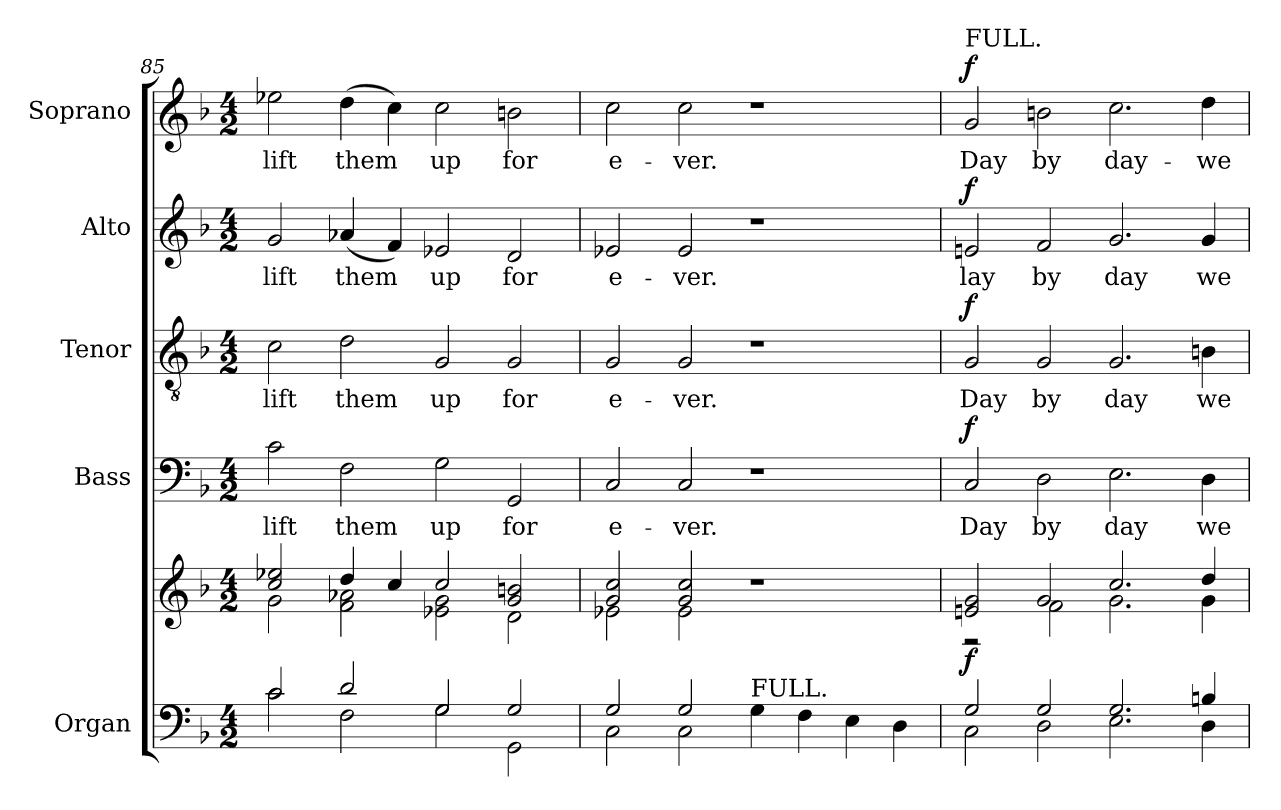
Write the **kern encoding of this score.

**kern	**kern	**dynam	**kern	**text	**dynam	**kern	**text	**dynam	**kern	**text	**dynam	**kern	**text	**dynam
*part5	*part5	*part5	*part4	*part4	*part4	*part3	*part3	*part3	*part2	*part2	*part2	*part1	*part1	*part1
*staff6	*staff5	*staff5/6	*staff4	*staff4	*staff4	*staff3	*staff3	*staff3	*staff2	*staff2	*staff2	*staff1	*staff1	*staff1
*I"Organ	*	*	*I"Bass	*	*	*I"Tenor	*	*	*I"Alto	*	*	*I"Soprano	*	*
*I'Org.	*	*	*I'B.	*	*	*I'T.	*	*	*I'A.	*	*	*I'S.	*	*
*clefF4	*clefG2	*	*clefF4	*	*	*clefGv2	*	*	*clefG2	*	*	*clefG2	*	*
*	*	*	*	*	*	*ITrd7c12	*	*	*	*	*	*	*	*
*k[b-]	*k[b-]	*	*k[b-]	*	*	*k[b-]	*	*	*k[b-]	*	*	*k[b-]	*	*
*F:	*F:	*	*F:	*	*	*F:	*	*	*F:	*	*	*F:	*	*
*M4/2	*M4/2	*	*M4/2	*	*	*M4/2	*	*	*M4/2	*	*	*M4/2	*	*
=85	=85	=85	=85	=85	=85	=85	=85	=85	=85	=85	=85	=85	=85	=85
*^	*^	*	*	*	*	*	*	*	*	*	*	*	*	*
!	!	!	!	!	!	!LO:LY:b:color=#000000	!	!	!	!	!	!	!	!	!	!
!	!	!	!	!	!	!	!	!	!LO:LY:b:color=#000000	!	!	!	!	!	!	!
!	!	!	!	!	!	!	!	!	!	!	!	!LO:LY:b:color=#000000	!	!	!	!
!	!	!	!	!	!	!	!	!	!	!	!	!	!	!	!LO:LY:b:color=#000000	!
2ci/	2ci\	2cci/ 2ee-Xi	2gi\	.	2ci\	lift	.	2Ci\	lift	.	2gi/	lift	.	2ee-Xi\	lift	.
!	!	!	!	!	!	!LO:LY:b:color=#000000	!	!	!	!	!	!	!	!	!	!
!	!	!	!	!	!	!	!	!	!LO:LY:b:color=#000000	!	!	!	!	!	!	!
!	!	!	!	!	!	!	!	!	!	!	!	!LO:LY:b:color=#000000	!	!	!	!
!	!	!	!	!	!	!	!	!	!	!	!	!	!	!	!LO:LY:b:color=#000000	!
2di/	2Fi\	4ddi/	2fi\ 2a-Xi	.	2Fi\	them	.	2Di\	them	.	(4a-Xi/	them	.	(4ddi\	them	.
.	.	4cci/	.	.	.	.	.	.	.	.	4fi/)	.	.	4cci\)	.	.
!	!	!	!	!	!	!LO:LY:b:color=#000000	!	!	!	!	!	!	!	!	!	!
!	!	!	!	!	!	!	!	!	!LO:LY:b:color=#000000	!	!	!	!	!	!	!
!	!	!	!	!	!	!	!	!	!	!	!	!LO:LY:b:color=#000000	!	!	!	!
!	!	!	!	!	!	!	!	!	!	!	!	!	!	!	!LO:LY:b:color=#000000	!
2Gi/	2Gi\	2cci/	2e-Xi\ 2gi	.	2Gi\	up	.	2GGi/	up	.	2e-Xi/	up	.	2cci\	up	.
!	!	!	!	!	!	!LO:LY:b:color=#000000	!	!	!	!	!	!	!	!	!	!
!	!	!	!	!	!	!	!	!	!LO:LY:b:color=#000000	!	!	!	!	!	!	!
!	!	!	!	!	!	!	!	!	!	!	!	!LO:LY:b:color=#000000	!	!	!	!
!	!	!	!	!	!	!	!	!	!	!	!	!	!	!	!LO:LY:b:color=#000000	!
2Gi/	2GGi\	2gi/ 2bni	2di\	.	2GGi/	for	.	2GGi/	for	.	2di/	for	.	2bni\	for	.
!!LO:LB:g=z
=86	=86	=86	=86	=86	=86	=86	=86	=86	=86	=86	=86	=86	=86	=86	=86	=86
!	!	!	!	!	!	!LO:LY:b:color=#000000	!	!	!	!	!	!	!	!	!	!
!	!	!	!	!	!	!	!	!	!LO:LY:b:color=#000000	!	!	!	!	!	!	!
!	!	!	!	!	!	!	!	!	!	!	!	!LO:LY:b:color=#000000	!	!	!	!
!	!	!	!	!	!	!	!	!	!	!	!	!	!	!	!LO:LY:b:color=#000000	!
2Gi/	2Ci\	2gi/ 2cci	2e-Xi\	.	2Ci/	e-	.	2GGi/	e-	.	2e-Xi/	e-	.	2cci\	e-	.
!	!	!	!	!	!	!LO:LY:b:color=#000000	!	!	!	!	!	!	!	!	!	!
!	!	!	!	!	!	!	!	!	!LO:LY:b:color=#000000	!	!	!	!	!	!	!
!	!	!	!	!	!	!	!	!	!	!	!	!LO:LY:b:color=#000000	!	!	!	!
!	!	!	!	!	!	!	!	!	!	!	!	!	!	!	!LO:LY:b:color=#000000	!
2Gi/	2Ci\	2gi/ 2cci	2e-i\	.	2Ci/	-ver.	.	2GGi/	-ver.	.	2e-i/	-ver.	.	2cci\	-ver.	.
!LO:TX:a:t=FULL.	!	!	!	!	!	!	!	!	!	!	!	!	!	!	!	!
1ryy	4Gi\	1r	1ryy	.	1r	.	.	1r	.	.	1r	.	.	1r	.	.
.	4Fi\	.	.	.	.	.	.	.	.	.	.	.	.	.	.	.
.	4Ei\	.	.	.	.	.	.	.	.	.	.	.	.	.	.	.
.	4Di\	.	.	.	.	.	.	.	.	.	.	.	.	.	.	.
=87	=87	=87	=87	=87	=87	=87	=87	=87	=87	=87	=87	=87	=87	=87	=87	=87
!	!	!	!	!	!	!LO:LY:b:color=#000000	!	!	!	!	!	!	!	!	!	!
!	!	!	!	!	!	!	!	!	!LO:LY:b:color=#000000	!	!	!	!	!	!	!
!	!	!	!	!	!	!	!	!	!	!	!	!LO:LY:b:color=#000000	!	!	!	!
!	!	!	!	!	!	!	!	!	!	!	!	!	!	!LO:TX:a:t=FULL.	!	!
!	!	!	!	!	!	!	!	!	!	!	!	!	!	!	!LO:LY:b:color=#000000	!
2Gi/	2Ci\	2eni/ 2gi	2r	f	2Ci/	Day	f	2GGi/	Day	f	2eni/	lay	f	2gi/	Day	f
!	!	!	!	!	!	!LO:LY:b:color=#000000	!	!	!	!	!	!	!	!	!	!
!	!	!	!	!	!	!	!	!	!LO:LY:b:color=#000000	!	!	!	!	!	!	!
!	!	!	!	!	!	!	!	!	!	!	!	!LO:LY:b:color=#000000	!	!	!	!
!	!	!	!	!	!	!	!	!	!	!	!	!	!	!	!LO:LY:b:color=#000000	!
2Gi/	2Di\	2gi/	2fi\	.	2Di\	by	.	2GGi/	by	.	2fi/	by	.	2bni\	by	.
!	!	!	!	!	!	!LO:LY:b:color=#000000	!	!	!	!	!	!	!	!	!	!
!	!	!	!	!	!	!	!	!	!LO:LY:b:color=#000000	!	!	!	!	!	!	!
!	!	!	!	!	!	!	!	!	!	!	!	!LO:LY:b:color=#000000	!	!	!	!
!	!	!	!	!	!	!	!	!	!	!	!	!	!	!	!LO:LY:b:color=#000000	!
2.Gi/	2.Ei\	2.cci/	2.gi\	.	2.Ei\	day	.	2.GGi/	day	.	2.gi/	day	.	2.cci\	day-	.
!	!	!	!	!	!	!LO:LY:b:color=#000000	!	!	!	!	!	!	!	!	!	!
!	!	!	!	!	!	!	!	!	!LO:LY:b:color=#000000	!	!	!	!	!	!	!
!	!	!	!	!	!	!	!	!	!	!	!	!LO:LY:b:color=#000000	!	!	!	!
!	!	!	!	!	!	!	!	!	!	!	!	!	!	!	!LO:LY:b:color=#000000	!
4Bni/	4Di\	4ddi/	4gi\	.	4Di\	we	.	4BBni\	we	.	4gi/	we	.	4ddi\	-we	.
*v	*v	*	*	*	*	*	*	*	*	*	*	*	*	*	*	*
*	*v	*v	*	*	*	*	*	*	*	*	*	*	*	*	*
=	=	=	=	=	=	=	=	=	=	=	=	=	=	=
*-	*-	*-	*-	*-	*-	*-	*-	*-	*-	*-	*-	*-	*-	*-
